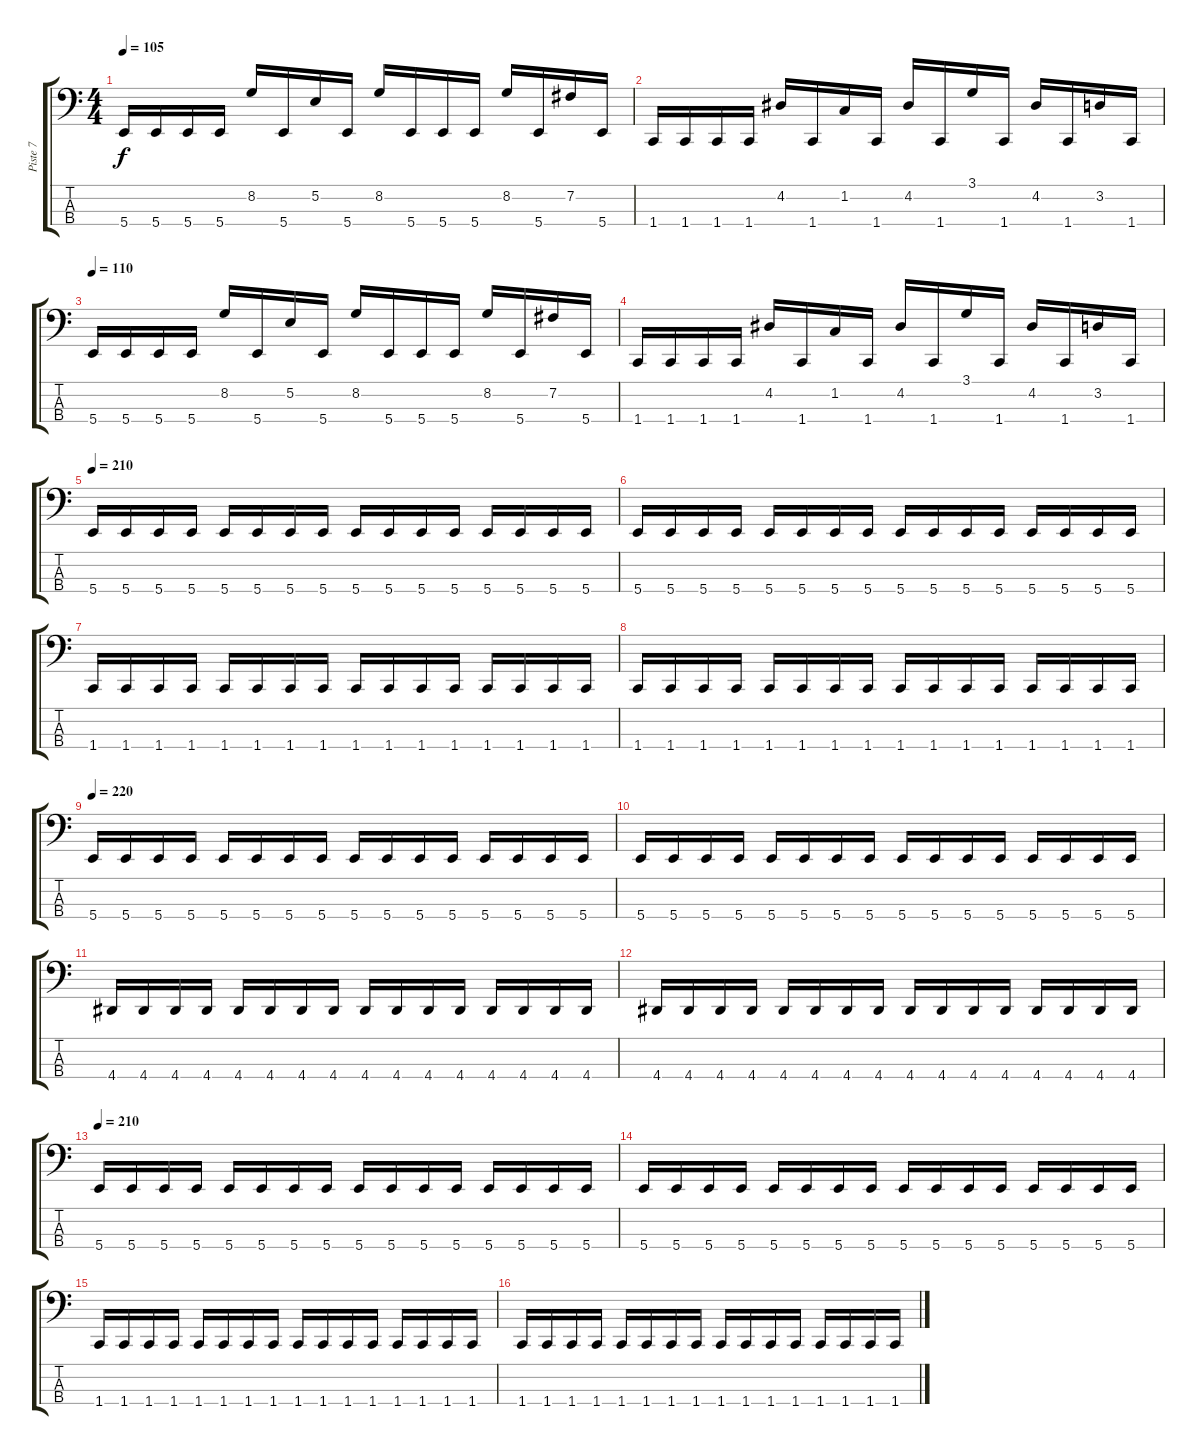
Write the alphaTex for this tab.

\track ("Piste 7" "Piste 7") {instrument electricbasspick}
\staff {score tabs}
\tuning (E2 B1 Gb1 B0) {hide}
\ts (4 4)
\tempo 110
\tempo 105
\clef f4
\ks c
5.4.16{dy f} 5.4.16 5.4.16 5.4.16 8.2.16 5.4.16 5.2.16 5.4.16 8.2.16 5.4.16 5.4.16 5.4.16 8.2.16 5.4.16 7.2.16 5.4.16 |
1.4.16 1.4.16 1.4.16 1.4.16 4.2.16 1.4.16 1.2.16 1.4.16 4.2.16 1.4.16 3.1.16 1.4.16 4.2.16 1.4.16 3.2.16 1.4.16 |
\tempo 110
5.4.16 5.4.16 5.4.16 5.4.16 8.2.16 5.4.16 5.2.16 5.4.16 8.2.16 5.4.16 5.4.16 5.4.16 8.2.16 5.4.16 7.2.16 5.4.16 |
1.4.16 1.4.16 1.4.16 1.4.16 4.2.16 1.4.16 1.2.16 1.4.16 4.2.16 1.4.16 3.1.16 1.4.16 4.2.16 1.4.16 3.2.16 1.4.16 |
\tempo 210
5.4.16 5.4.16 5.4.16 5.4.16 5.4.16 5.4.16 5.4.16 5.4.16 5.4.16 5.4.16 5.4.16 5.4.16 5.4.16 5.4.16 5.4.16 5.4.16 |
5.4.16 5.4.16 5.4.16 5.4.16 5.4.16 5.4.16 5.4.16 5.4.16 5.4.16 5.4.16 5.4.16 5.4.16 5.4.16 5.4.16 5.4.16 5.4.16 |
1.4.16 1.4.16 1.4.16 1.4.16 1.4.16 1.4.16 1.4.16 1.4.16 1.4.16 1.4.16 1.4.16 1.4.16 1.4.16 1.4.16 1.4.16 1.4.16 |
1.4.16 1.4.16 1.4.16 1.4.16 1.4.16 1.4.16 1.4.16 1.4.16 1.4.16 1.4.16 1.4.16 1.4.16 1.4.16 1.4.16 1.4.16 1.4.16 |
\tempo 220
5.4.16 5.4.16 5.4.16 5.4.16 5.4.16 5.4.16 5.4.16 5.4.16 5.4.16 5.4.16 5.4.16 5.4.16 5.4.16 5.4.16 5.4.16 5.4.16 |
5.4.16 5.4.16 5.4.16 5.4.16 5.4.16 5.4.16 5.4.16 5.4.16 5.4.16 5.4.16 5.4.16 5.4.16 5.4.16 5.4.16 5.4.16 5.4.16 |
4.4.16 4.4.16 4.4.16 4.4.16 4.4.16 4.4.16 4.4.16 4.4.16 4.4.16 4.4.16 4.4.16 4.4.16 4.4.16 4.4.16 4.4.16 4.4.16 |
4.4.16 4.4.16 4.4.16 4.4.16 4.4.16 4.4.16 4.4.16 4.4.16 4.4.16 4.4.16 4.4.16 4.4.16 4.4.16 4.4.16 4.4.16 4.4.16 |
\tempo 210
5.4.16 5.4.16 5.4.16 5.4.16 5.4.16 5.4.16 5.4.16 5.4.16 5.4.16 5.4.16 5.4.16 5.4.16 5.4.16 5.4.16 5.4.16 5.4.16 |
5.4.16 5.4.16 5.4.16 5.4.16 5.4.16 5.4.16 5.4.16 5.4.16 5.4.16 5.4.16 5.4.16 5.4.16 5.4.16 5.4.16 5.4.16 5.4.16 |
1.4.16 1.4.16 1.4.16 1.4.16 1.4.16 1.4.16 1.4.16 1.4.16 1.4.16 1.4.16 1.4.16 1.4.16 1.4.16 1.4.16 1.4.16 1.4.16 |
1.4.16 1.4.16 1.4.16 1.4.16 1.4.16 1.4.16 1.4.16 1.4.16 1.4.16 1.4.16 1.4.16 1.4.16 1.4.16 1.4.16 1.4.16 1.4.16
